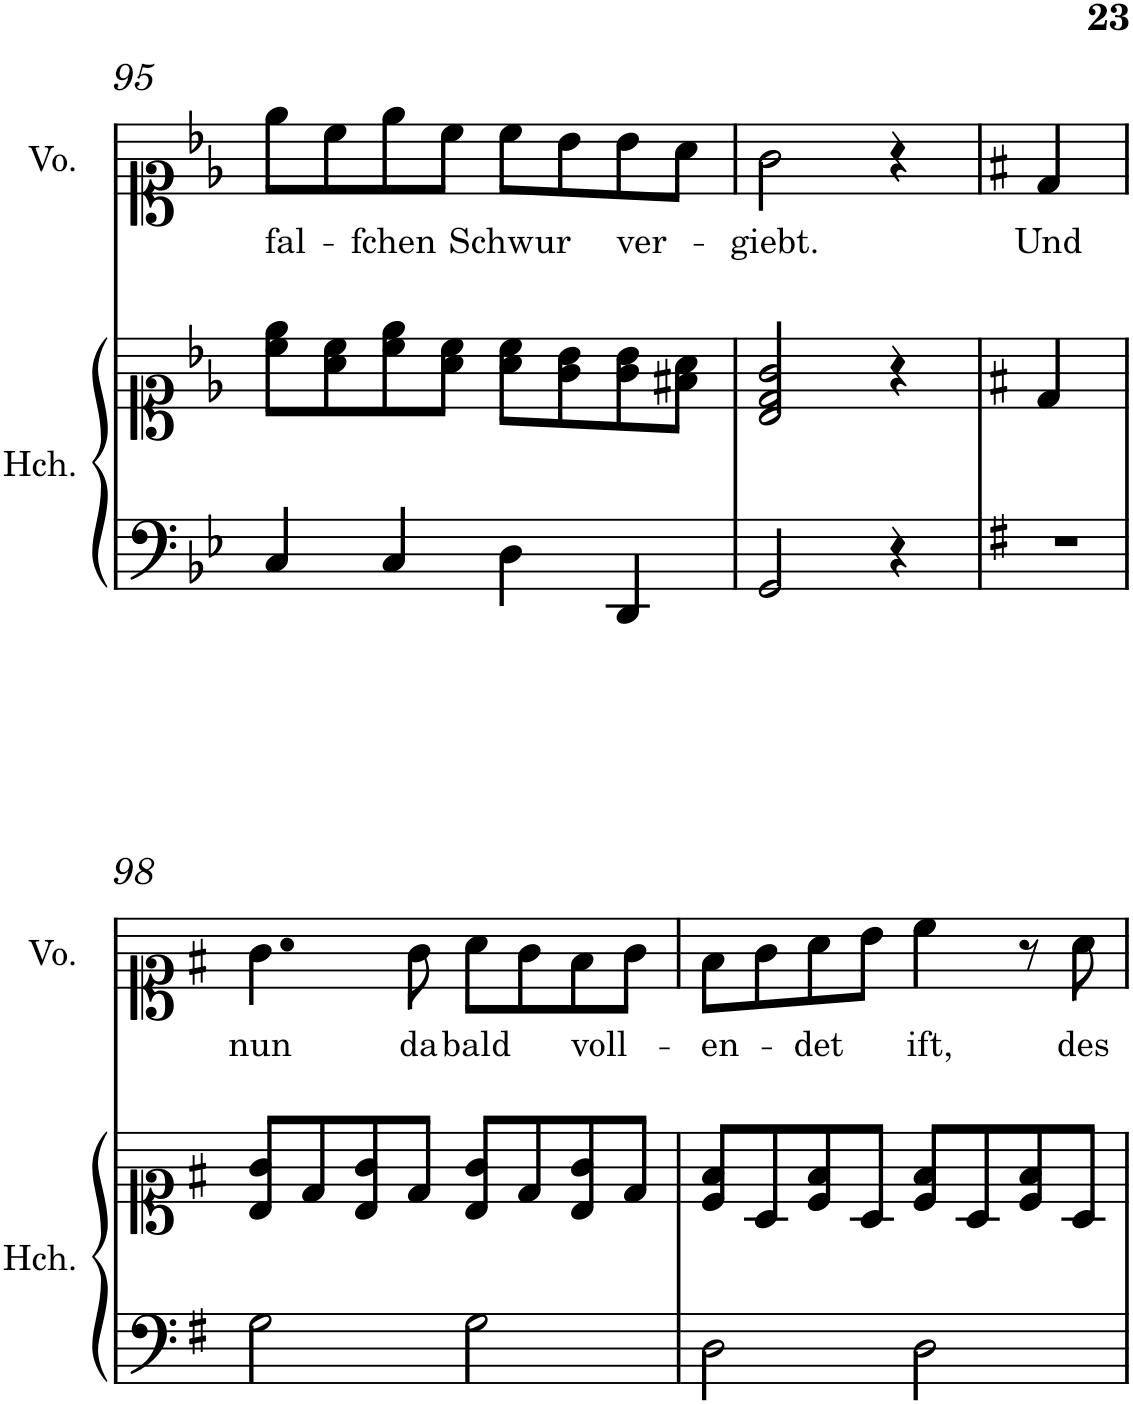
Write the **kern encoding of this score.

**kern	**kern	**kern	**text
*part2	*part2	*part1	*part1
*staff3	*staff2	*staff1	*staff1
*I"Harpsichord	*	*I"Voice	*
*I'Hch.	*	*I'Vo.	*
!!LO:PB:g=z
*clefF4	*clefC1	*clefC1	*
*k[b-e-]	*k[b-e-]	*k[b-e-]	*
*M4/4	*M4/4	*M4/4	*
*met(c)	*met(c)	*met(c)	*
=95	=95	=95	=95
!	!	!	!LO:LY:b
4C/	8cc\ 8ee-\L	8ee-\L	fal-
.	8a\ 8cc\	8cc\	.
!	!	!	!LO:LY:b
4C/	8cc\ 8ee-\	8ee-\	-fchen
.	8a\ 8cc\J	8cc\J	.
!	!	!	!LO:LY:b
4D\	8a\ 8cc\L	8cc\L	Schwur
.	8g\ 8b-\	8b-\	.
!	!	!	!LO:LY:b
4DD/	8g\ 8b-\	8b-\	ver-
.	8f#X\ 8a\J	8a\J	.
=96	=96	=96	=96
!	!	!	!LO:LY:b
2GG/	2B-/ 2d/ 2g/	2g\	-giebt.
4r	4r	4r	.
=97	=97	=97	=97
*k[f#]	*k[f#]	*k[f#]	*
!	!	!	!LO:LY:b
1r	4d/	4d/	Und
.	2.ryy	2.ryy	.
!!LO:LB:g=z
=98	=98	=98	=98
!	!	!	!LO:LY:b
2G\	8B/ 8g/L	4.g\	nun
.	8d/	.	.
.	8B/ 8g/	.	.
!	!	!	!LO:LY:b
.	8d/J	8g\	da
!	!	!	!LO:LY:b
2G\	8B/ 8g/L	8a\L	bald
.	8d/	8g\	.
!	!	!	!LO:LY:b
.	8B/ 8g/	8f#\	voll-
.	8d/J	8g\J	.
=99	=99	=99	=99
!	!	!	!LO:LY:b
2D\	8c/ 8f#/L	8f#\L	-en-
.	8A/	8g\	.
!	!	!	!LO:LY:b
.	8c/ 8f#/	8a\	-det
.	8A/J	8b\J	.
!	!	!	!LO:LY:b
2D\	8c/ 8f#/L	4cc\	ift,
.	8A/	.	.
.	8c/ 8f#/	8r	.
!	!	!	!LO:LY:b
.	8A/J	8a\	des
=	=	=	=
*-	*-	*-	*-
